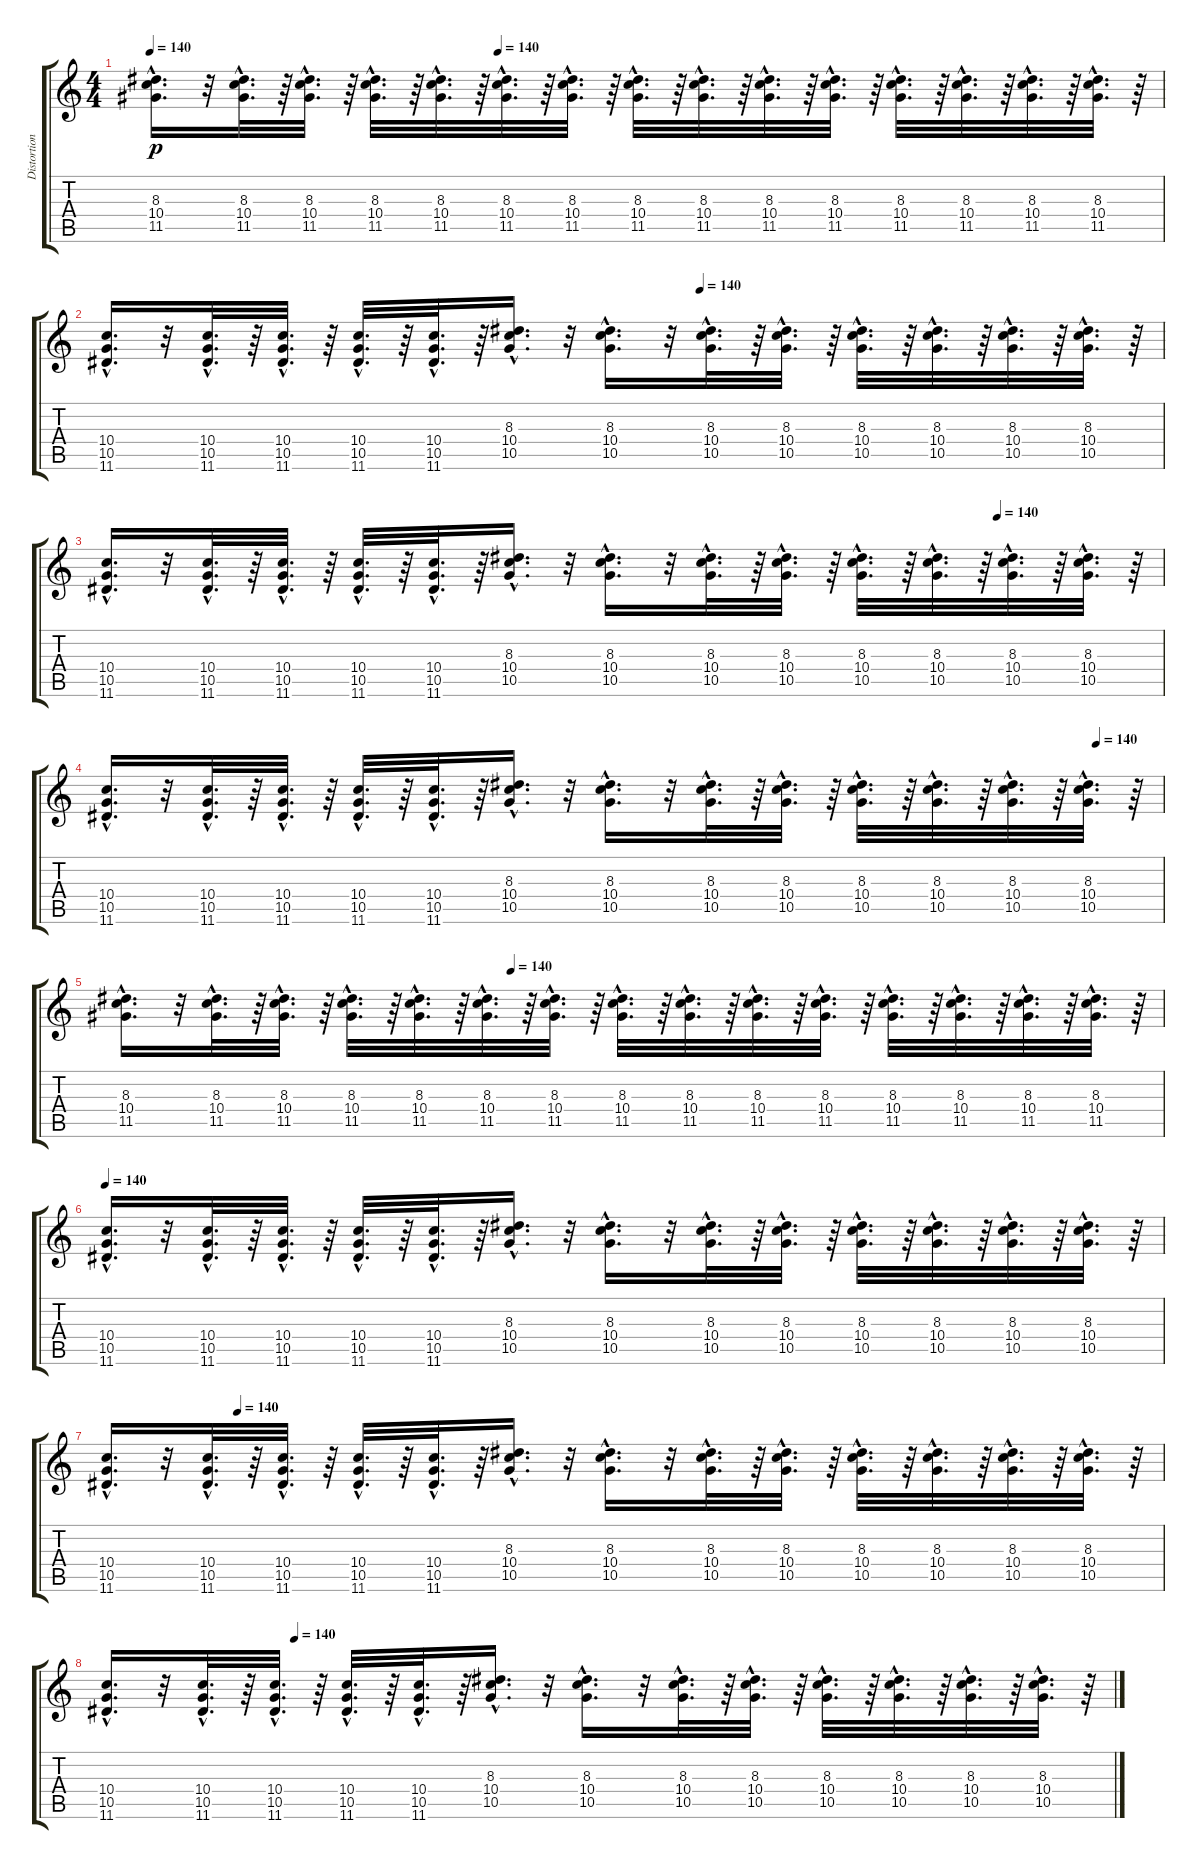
\track ("Distortion" "Distortion") {instrument distortionguitar}
\staff {score tabs}
\tuning (E4 B3 G3 D3 A2 E2) {hide}
\ts (4 4)
\tempo 140
\tempo (140 0.34375)
\clef g2
\ks c
(8.3{hac} 10.4{hac} 11.5{hac}).16{d dy p} r.32 (8.3{hac} 10.4{hac} 11.5{hac}).32{d} r.64 (8.3{hac} 10.4{hac} 11.5{hac}).32{d} r.64 (8.3{hac} 10.4{hac} 11.5{hac}).32{d} r.64 (8.3{hac} 10.4{hac} 11.5{hac}).32{d} r.64 (8.3{hac} 10.4{hac} 11.5{hac}).32{d} r.64 (8.3{hac} 10.4{hac} 11.5{hac}).32{d} r.64 (8.3{hac} 10.4{hac} 11.5{hac}).32{d} r.64 (8.3{hac} 10.4{hac} 11.5{hac}).32{d} r.64 (8.3{hac} 10.4{hac} 11.5{hac}).32{d} r.64 (8.3{hac} 10.4{hac} 11.5{hac}).32{d} r.64 (8.3{hac} 10.4{hac} 11.5{hac}).32{d} r.64 (8.3{hac} 10.4{hac} 11.5{hac}).32{d} r.64 (8.3{hac} 10.4{hac} 11.5{hac}).32{d} r.64 (8.3{hac} 10.4{hac} 11.5{hac}).32{d} r.64 |
\tempo (140 0.5625)
(10.4{hac} 10.5{hac} 11.6{hac}).16{d} r.32 (10.4{hac} 10.5{hac} 11.6{hac}).32{d} r.64 (10.4{hac} 10.5{hac} 11.6{hac}).32{d} r.64 (10.4{hac} 10.5{hac} 11.6{hac}).32{d} r.64 (10.4{hac} 10.5{hac} 11.6{hac}).32{d} r.64 (8.3{hac} 10.4{hac} 10.5{hac}).16{d} r.32 (8.3{hac} 10.4{hac} 10.5{hac}).16{d} r.32 (8.3{hac} 10.4{hac} 10.5{hac}).32{d} r.64 (8.3{hac} 10.4{hac} 10.5{hac}).32{d} r.64 (8.3{hac} 10.4{hac} 10.5{hac}).32{d} r.64 (8.3{hac} 10.4{hac} 10.5{hac}).32{d} r.64 (8.3{hac} 10.4{hac} 10.5{hac}).32{d} r.64 (8.3{hac} 10.4{hac} 10.5{hac}).32{d} r.64 |
\tempo (140 0.84375)
(10.4{hac} 10.5{hac} 11.6{hac}).16{d} r.32 (10.4{hac} 10.5{hac} 11.6{hac}).32{d} r.64 (10.4{hac} 10.5{hac} 11.6{hac}).32{d} r.64 (10.4{hac} 10.5{hac} 11.6{hac}).32{d} r.64 (10.4{hac} 10.5{hac} 11.6{hac}).32{d} r.64 (8.3{hac} 10.4{hac} 10.5{hac}).16{d} r.32 (8.3{hac} 10.4{hac} 10.5{hac}).16{d} r.32 (8.3{hac} 10.4{hac} 10.5{hac}).32{d} r.64 (8.3{hac} 10.4{hac} 10.5{hac}).32{d} r.64 (8.3{hac} 10.4{hac} 10.5{hac}).32{d} r.64 (8.3{hac} 10.4{hac} 10.5{hac}).32{d} r.64 (8.3{hac} 10.4{hac} 10.5{hac}).32{d} r.64 (8.3{hac} 10.4{hac} 10.5{hac}).32{d} r.64 |
\tempo (140 0.9375)
(10.4{hac} 10.5{hac} 11.6{hac}).16{d} r.32 (10.4{hac} 10.5{hac} 11.6{hac}).32{d} r.64 (10.4{hac} 10.5{hac} 11.6{hac}).32{d} r.64 (10.4{hac} 10.5{hac} 11.6{hac}).32{d} r.64 (10.4{hac} 10.5{hac} 11.6{hac}).32{d} r.64 (8.3{hac} 10.4{hac} 10.5{hac}).16{d} r.32 (8.3{hac} 10.4{hac} 10.5{hac}).16{d} r.32 (8.3{hac} 10.4{hac} 10.5{hac}).32{d} r.64 (8.3{hac} 10.4{hac} 10.5{hac}).32{d} r.64 (8.3{hac} 10.4{hac} 10.5{hac}).32{d} r.64 (8.3{hac} 10.4{hac} 10.5{hac}).32{d} r.64 (8.3{hac} 10.4{hac} 10.5{hac}).32{d} r.64 (8.3{hac} 10.4{hac} 10.5{hac}).32{d} r.64 |
\tempo (140 0.375)
(8.3{hac} 10.4{hac} 11.5{hac}).16{d} r.32 (8.3{hac} 10.4{hac} 11.5{hac}).32{d} r.64 (8.3{hac} 10.4{hac} 11.5{hac}).32{d} r.64 (8.3{hac} 10.4{hac} 11.5{hac}).32{d} r.64 (8.3{hac} 10.4{hac} 11.5{hac}).32{d} r.64 (8.3{hac} 10.4{hac} 11.5{hac}).32{d} r.64 (8.3{hac} 10.4{hac} 11.5{hac}).32{d} r.64 (8.3{hac} 10.4{hac} 11.5{hac}).32{d} r.64 (8.3{hac} 10.4{hac} 11.5{hac}).32{d} r.64 (8.3{hac} 10.4{hac} 11.5{hac}).32{d} r.64 (8.3{hac} 10.4{hac} 11.5{hac}).32{d} r.64 (8.3{hac} 10.4{hac} 11.5{hac}).32{d} r.64 (8.3{hac} 10.4{hac} 11.5{hac}).32{d} r.64 (8.3{hac} 10.4{hac} 11.5{hac}).32{d} r.64 (8.3{hac} 10.4{hac} 11.5{hac}).32{d} r.64 |
\tempo 140
(10.4{hac} 10.5{hac} 11.6{hac}).16{d} r.32 (10.4{hac} 10.5{hac} 11.6{hac}).32{d} r.64 (10.4{hac} 10.5{hac} 11.6{hac}).32{d} r.64 (10.4{hac} 10.5{hac} 11.6{hac}).32{d} r.64 (10.4{hac} 10.5{hac} 11.6{hac}).32{d} r.64 (8.3{hac} 10.4{hac} 10.5{hac}).16{d} r.32 (8.3{hac} 10.4{hac} 10.5{hac}).16{d} r.32 (8.3{hac} 10.4{hac} 10.5{hac}).32{d} r.64 (8.3{hac} 10.4{hac} 10.5{hac}).32{d} r.64 (8.3{hac} 10.4{hac} 10.5{hac}).32{d} r.64 (8.3{hac} 10.4{hac} 10.5{hac}).32{d} r.64 (8.3{hac} 10.4{hac} 10.5{hac}).32{d} r.64 (8.3{hac} 10.4{hac} 10.5{hac}).32{d} r.64 |
\tempo (140 0.125)
(10.4{hac} 10.5{hac} 11.6{hac}).16{d} r.32 (10.4{hac} 10.5{hac} 11.6{hac}).32{d} r.64 (10.4{hac} 10.5{hac} 11.6{hac}).32{d} r.64 (10.4{hac} 10.5{hac} 11.6{hac}).32{d} r.64 (10.4{hac} 10.5{hac} 11.6{hac}).32{d} r.64 (8.3{hac} 10.4{hac} 10.5{hac}).16{d} r.32 (8.3{hac} 10.4{hac} 10.5{hac}).16{d} r.32 (8.3{hac} 10.4{hac} 10.5{hac}).32{d} r.64 (8.3{hac} 10.4{hac} 10.5{hac}).32{d} r.64 (8.3{hac} 10.4{hac} 10.5{hac}).32{d} r.64 (8.3{hac} 10.4{hac} 10.5{hac}).32{d} r.64 (8.3{hac} 10.4{hac} 10.5{hac}).32{d} r.64 (8.3{hac} 10.4{hac} 10.5{hac}).32{d} r.64 |
\tempo (140 0.1875)
(10.4{hac} 10.5{hac} 11.6{hac}).16{d} r.32 (10.4{hac} 10.5{hac} 11.6{hac}).32{d} r.64 (10.4{hac} 10.5{hac} 11.6{hac}).32{d} r.64 (10.4{hac} 10.5{hac} 11.6{hac}).32{d} r.64 (10.4{hac} 10.5{hac} 11.6{hac}).32{d} r.64 (8.3{hac} 10.4{hac} 10.5{hac}).16{d} r.32 (8.3{hac} 10.4{hac} 10.5{hac}).16{d} r.32 (8.3{hac} 10.4{hac} 10.5{hac}).32{d} r.64 (8.3{hac} 10.4{hac} 10.5{hac}).32{d} r.64 (8.3{hac} 10.4{hac} 10.5{hac}).32{d} r.64 (8.3{hac} 10.4{hac} 10.5{hac}).32{d} r.64 (8.3{hac} 10.4{hac} 10.5{hac}).32{d} r.64 (8.3{hac} 10.4{hac} 10.5{hac}).32{d} r.64
